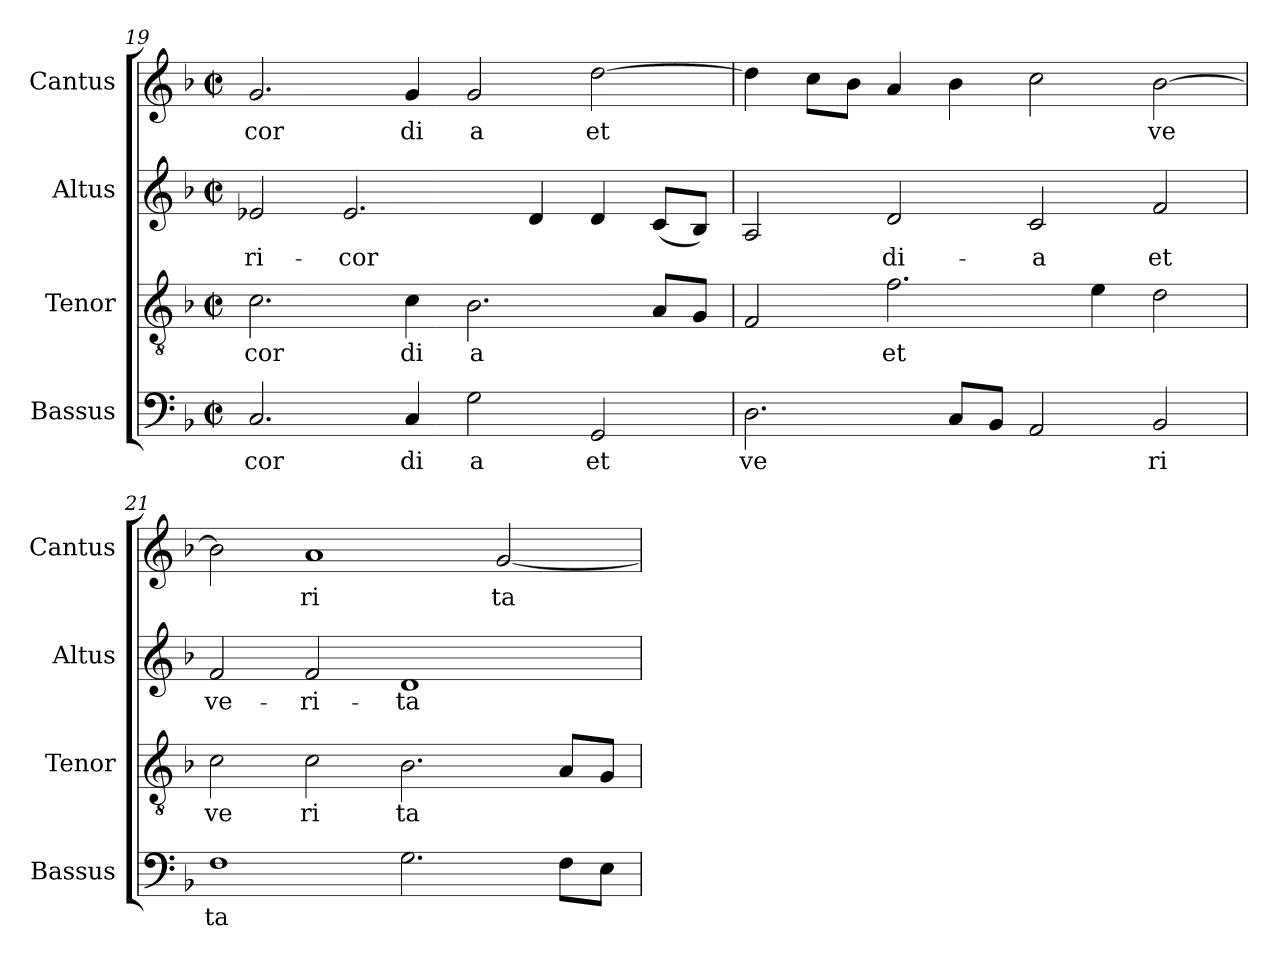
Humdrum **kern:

**kern	**text	**kern	**text	**kern	**text	**kern	**text
*part4	*part4	*part3	*part3	*part2	*part2	*part1	*part1
*staff4	*staff4	*staff3	*staff3	*staff2	*staff2	*staff1	*staff1
*I"Bassus	*	*I"Tenor	*	*I"Altus	*	*I"Cantus	*
*I'Bassus	*	*I'Tenor	*	*I'Altus	*	*I'Cantus	*
!!LO:LB:g=z
*clefF4	*	*clefGv2	*	*clefG2	*	*clefG2	*
*k[b-]	*	*k[b-]	*	*k[b-]	*	*k[b-]	*
*F:	*	*F:	*	*F:	*	*F:	*
*M2/2	*	*M2/2	*	*M2/2	*	*M2/2	*
*met(c|)	*	*met(c|)	*	*met(c|)	*	*met(c|)	*
=19	=19	=19	=19	=19	=19	=19	=19
!	!LO:LY:b:cj	!	!LO:LY:b:cj	!	!LO:LY:b:cj	!	!LO:LY:b:cj
2.C/	cor	2.c\	-cor	2e-X/	-ri-	2.g/	cor
!	!	!	!	!	!LO:LY:b:cj	!	!
.	.	.	.	2.e-/	-cor-	.	.
!	!LO:LY:b:cj	!	!LO:LY:b:cj	!	!	!	!LO:LY:b:cj
4C/	di	4c\	di	.	.	4g/	di
!	!LO:LY:b:cj	!	!LO:LY:b:cj	!	!	!	!LO:LY:b:cj
2G\	a	2.B-\	a	.	.	2g/	a
!	!	!	!	!	!LO:LY:b:cj	!	!
.	.	.	.	4d/	--	.	.
!	!LO:LY:b:cj	!	!	!	!LO:LY:b:cj	!	!LO:LY:b:cj
2GG/	et	.	.	4d/	--	[>2dd\	et
!	!	!	!LO:LY:b:cj	!	!LO:LY:b:cj	!	!
.	.	8A/L	.	(<8c/L	--	.	.
!	!	!	!LO:LY:b:cj	!	!LO:LY:b:cj	!	!
.	.	8G/J	.	8B-/J)	--	.	.
=20	=20	=20	=20	=20	=20	=20	=20
!	!LO:LY:b:cj	!	!LO:LY:b:cj	!	!LO:LY:b:cj	!	!LO:LY:b:cj
2.D\	ve	2F/	.	2A/	--	4dd\]	.
!	!	!	!	!	!	!	!LO:LY:b:cj
.	.	.	.	.	.	8cc\L	.
!	!	!	!	!	!	!	!LO:LY:b:cj
.	.	.	.	.	.	8b-\J	.
!	!	!	!LO:LY:b:cj	!	!LO:LY:b:cj	!	!LO:LY:b:cj
.	.	2.f\	et	2d/	-di-	4a/	.
!	!LO:LY:b:cj	!	!	!	!	!	!LO:LY:b:cj
8C/L	.	.	.	.	.	4b-\	.
!	!LO:LY:b:cj	!	!	!	!	!	!
8BB-/J	.	.	.	.	.	.	.
!	!LO:LY:b:cj	!	!	!	!LO:LY:b:cj	!	!LO:LY:b:cj
2AA/	.	.	.	2c/	-a	2cc\	.
!	!	!	!LO:LY:b:cj	!	!	!	!
.	.	4e\	.	.	.	.	.
!	!LO:LY:b:cj	!	!LO:LY:b:cj	!	!LO:LY:b:cj	!	!LO:LY:b:cj
2BB-/	ri	2d\	.	2f/	et	[>2b-\	ve
=21	=21	=21	=21	=21	=21	=21	=21
!	!LO:LY:b:cj	!	!LO:LY:b:cj	!	!LO:LY:b:cj	!	!LO:LY:b:cj
1F	ta	2c\	ve	2f/	ve-	2b-\]	.
!	!	!	!LO:LY:b:cj	!	!LO:LY:b:cj	!	!LO:LY:b:cj
.	.	2c\	ri	2f/	-ri-	1a	ri
!	!LO:LY:b:cj	!	!LO:LY:b:cj	!	!LO:LY:b:cj	!	!
2.G\	.	2.B-\	ta	1d	-ta-	.	.
!	!	!	!	!	!	!	!LO:LY:b:cj
.	.	.	.	.	.	[<2g/	ta
!	!LO:LY:b:cj	!	!LO:LY:b:cj	!	!	!	!
8F\L	.	8A/L	.	.	.	.	.
!	!LO:LY:b:cj	!	!LO:LY:b:cj	!	!	!	!
8E\J	.	8G/J	.	.	.	.	.
=	=	=	=	=	=	=	=
*-	*-	*-	*-	*-	*-	*-	*-
